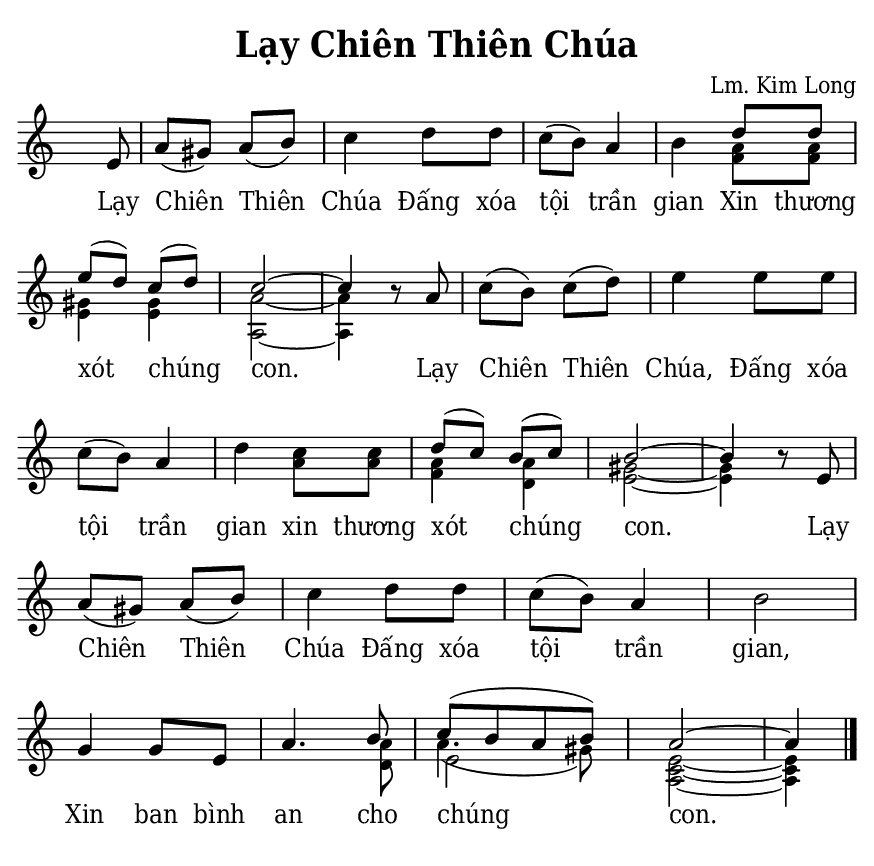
% Cài đặt chung\
\version "2.22.1"
\include "english.ly"

\header {
  title = "Lạy Chiên Thiên Chúa"
  composer = "Lm. Kim Long"
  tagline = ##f
}

% Nhạc phiên khúc
nhacPhienKhucSop = \relative c' {
  \partial 8 e8 |
  a (gs) a (b) |
  c4 d8 d |
  c (b) a4 |
  b4 d8 d |
  e (d) c (d) |
  c2 ~ |
  c4 r8 a |
  c (b) c (d) |
  e4 e8 e |
  c (b) a4 |
  d4 c8 c |
  d (c) b (c) |
  b2 ~ |
  b4 r8 e, |
  a (gs) a (b) |
  c4 d8 d |
  c (b) a4 |
  b2 |
  g4 g8 e |
  a4. b8 |
  c ([b a b]) |
  a2 ~ |
  a4 \bar "|."
}

nhacPhienKhucAlto = \relative c' {
  e8 |
  a (gs) a (b) |
  c4 d8 d |
  c (b) a4 |
  b4 <a f>8 <a f> |
  <gs e>4 <gs e> |
  <a a,>2 ~ |
  <a a,>4 r8 a |
  c (b) c (d) |
  e4 e8 e |
  c (b) a4 |
  d4 a8 a |
  <a f>4 <a d,> |
  <gs e>2 ~ |
  <gs e>4 r8 e |
  a (gs) a (b) |
  c4 d8 d |
  c (b) a4 |
  b2 |
  g4 g8 e |
  a4. <a d,>8 |
  <<
    {
      \voiceOne
      \stemDown a4. _(gs8)
    }
    \new Voice = "splitpart" {
      \voiceTwo
      \once \override NoteColumn.force-hshift = #0.7
      e2
    }
  >>
  <e c a>2 _~ |
  <e c a>4
}

% Lời phiên khúc
loiPhienKhucSop = \lyrics {
  Lạy Chiên Thiên Chúa Đấng xóa tội trần gian
  Xin thương xót chúng con.
  Lạy Chiên Thiên Chúa, Đấng xóa tội trần gian
  xin thương xót chúng con.
  Lạy Chiên Thiên Chúa Đấng xóa tội trần gian,
  Xin ban bình an cho chúng con.
}

% Dàn trang
\paper {
  #(set-paper-size "a5")
  top-margin = 3\mm
  bottom-margin = 3\mm
  left-margin = 3\mm
  right-margin = 3\mm
  indent = #0
  #(define fonts
	 (make-pango-font-tree "Deja Vu Serif Condensed"
	 		       "Deja Vu Serif Condensed"
			       "Deja Vu Serif Condensed"
			       (/ 20 20)))
  print-page-number = ##f
  system-system-spacing = #'((basic-distance . 0.1) (padding . 2.5))
}

TongNhip = {
  \key c \major \time 2/4
  \set Timing.beamExceptions = #'()
  \set Timing.baseMoment = #(ly:make-moment 1/4)
}

% Đổi kích thước nốt cho bè phụ
notBePhu =
#(define-music-function (font-size music) (number? ly:music?)
   (for-some-music
     (lambda (m)
       (if (music-is-of-type? m 'rhythmic-event)
           (begin
             (set! (ly:music-property m 'tweaks)
                   (cons `(font-size . ,font-size)
                         (ly:music-property m 'tweaks)))
             #t)
           #f))
     music)
   music)

\score {
  \new ChoirStaff <<
    \new Staff \with {
        printPartCombineTexts = ##f
      }
      <<
      \new Voice \TongNhip \partCombine 
        \nhacPhienKhucSop
        \notBePhu -1 { \nhacPhienKhucAlto }
      \new NullVoice = beSop \nhacPhienKhucSop
      \new Lyrics \lyricsto beSop \loiPhienKhucSop
      >>
  >>
  \layout {
    \override Staff.TimeSignature.transparent = ##t
    \override Lyrics.LyricSpace.minimum-distance = #1.5
    \override Score.BarNumber.break-visibility = ##(#f #f #f)
    \override Score.SpacingSpanner.uniform-stretching = ##t
  } 
}
